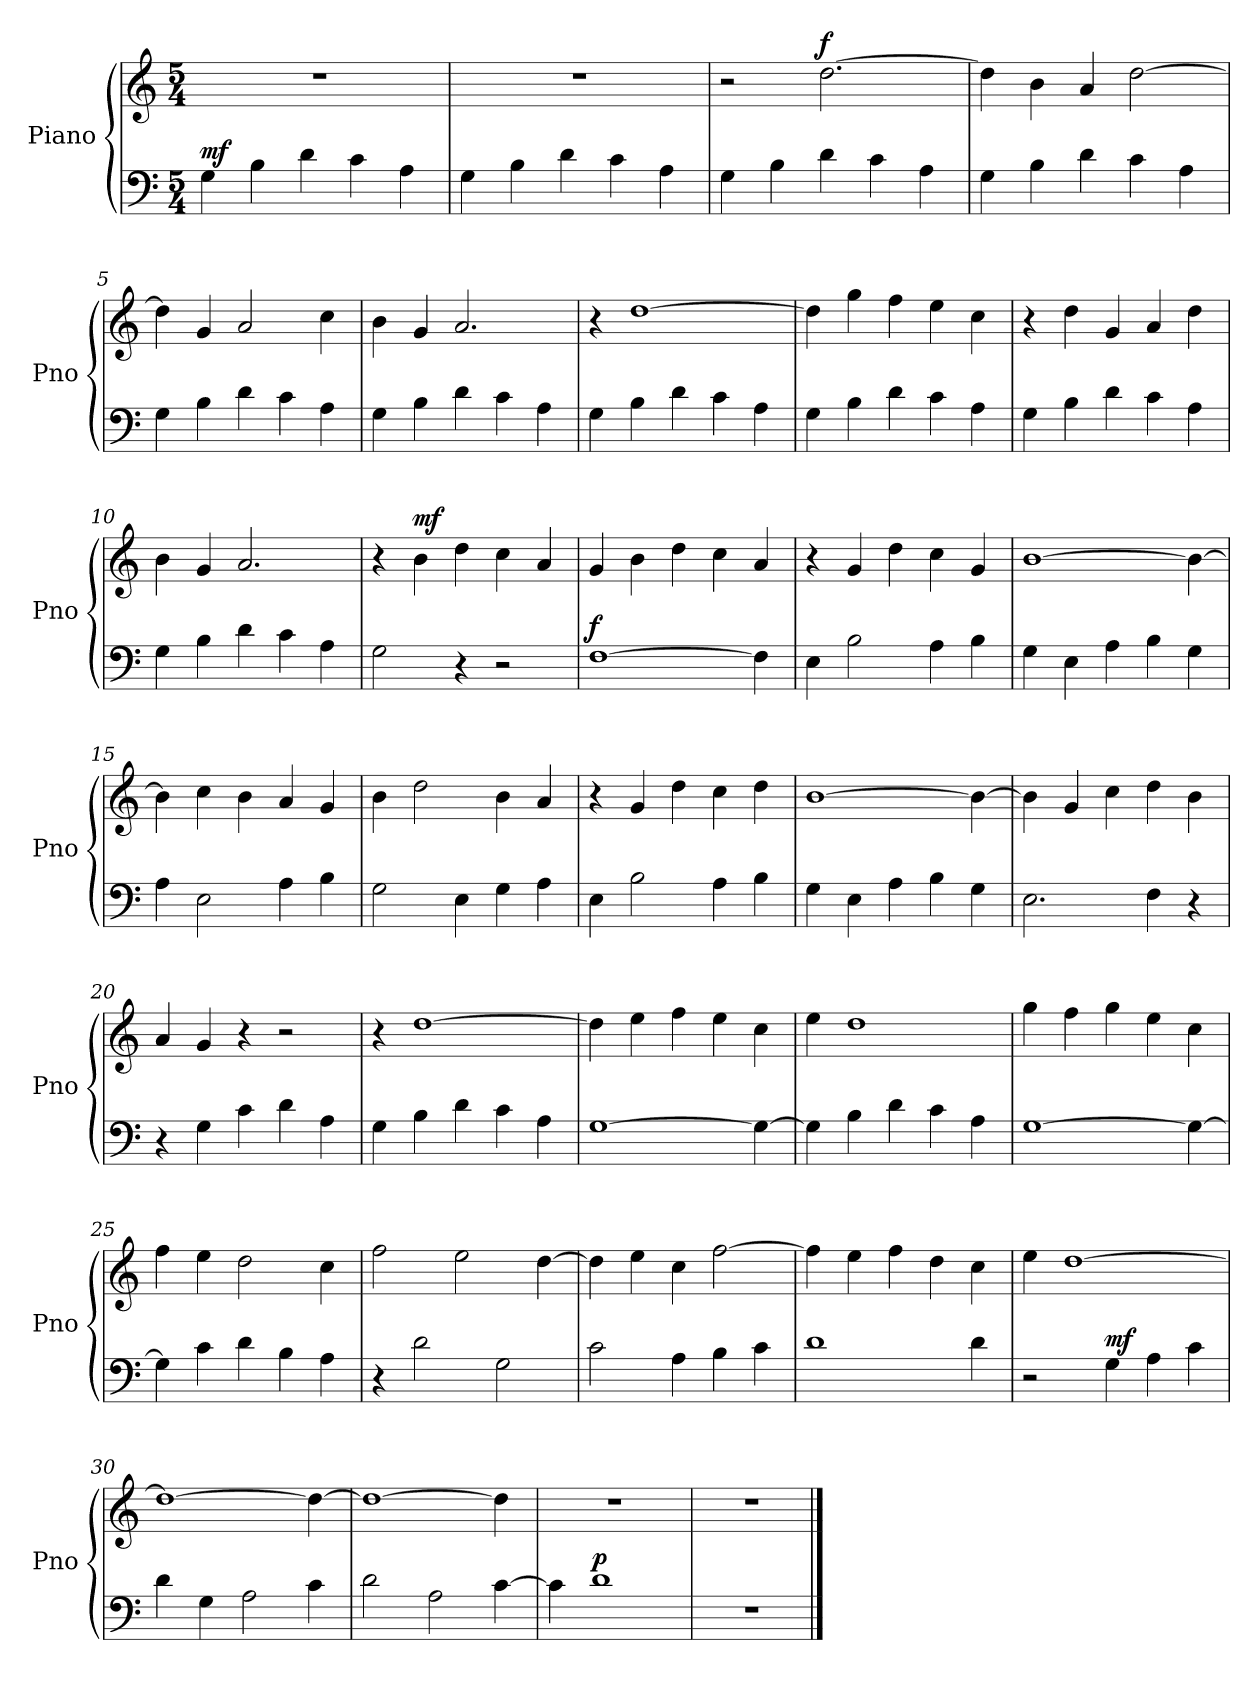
**kern	**dynam	**kern	**dynam
*part2	*part2	*part1	*part1
*staff2	*staff2	*staff1	*staff1
*I"Piano	*	*I"Piano	*
*I'Pno	*	*I'Pno	*
*clefF4	*	*clefG2	*
*k[]	*	*k[]	*
*M5/4	*	*M5/4	*
*MM184	*	*MM184	*
=1	=1	=1	=1
!	!LO:DY:a	!	!
4G\	mf	4%5r	.
4B\	.	.	.
4d\	.	.	.
4c\	.	.	.
4A\	.	.	.
=2	=2	=2	=2
4G\	.	4%5r	.
4B\	.	.	.
4d\	.	.	.
4c\	.	.	.
4A\	.	.	.
=3	=3	=3	=3
4G\	.	2r	.
4B\	.	.	.
!	!	!	!LO:DY:a
4d\	.	[2.dd\	f
4c\	.	.	.
4A\	.	.	.
=4	=4	=4	=4
4G\	.	4dd\]	.
4B\	.	4b\	.
4d\	.	4a/	.
4c\	.	[2dd\	.
4A\	.	.	.
=5	=5	=5	=5
4G\	.	4dd\]	.
4B\	.	4g/	.
4d\	.	2a/	.
4c\	.	.	.
4A\	.	4cc\	.
=6	=6	=6	=6
4G\	.	4b\	.
4B\	.	4g/	.
4d\	.	2.a/	.
4c\	.	.	.
4A\	.	.	.
!!LO:LB:g=z
=7	=7	=7	=7
4G\	.	4r	.
4B\	.	[1dd	.
4d\	.	.	.
4c\	.	.	.
4A\	.	.	.
=8	=8	=8	=8
4G\	.	4dd\]	.
4B\	.	4gg\	.
4d\	.	4ff\	.
4c\	.	4ee\	.
4A\	.	4cc\	.
=9	=9	=9	=9
4G\	.	4r	.
4B\	.	4dd\	.
4d\	.	4g/	.
4c\	.	4a/	.
4A\	.	4dd\	.
=10	=10	=10	=10
4G\	.	4b\	.
4B\	.	4g/	.
4d\	.	2.a/	.
4c\	.	.	.
4A\	.	.	.
=11	=11	=11	=11
2G\	.	4r	.
!	!	!	!LO:DY:a
.	.	4b\	mf
4r	.	4dd\	.
2r	.	4cc\	.
.	.	4a/	.
=12	=12	=12	=12
!	!LO:DY:a	!	!
[1F	f	4g/	.
.	.	4b\	.
.	.	4dd\	.
.	.	4cc\	.
4F\]	.	4a/	.
!!LO:LB:g=z
=13	=13	=13	=13
4E\	.	4r	.
2B\	.	4g/	.
.	.	4dd\	.
4A\	.	4cc\	.
4B\	.	4g/	.
=14	=14	=14	=14
4G\	.	[1b	.
4E\	.	.	.
4A\	.	.	.
4B\	.	.	.
4G\	.	4b\_	.
=15	=15	=15	=15
4A\	.	4b\]	.
2E\	.	4cc\	.
.	.	4b\	.
4A\	.	4a/	.
4B\	.	4g/	.
=16	=16	=16	=16
2G\	.	4b\	.
.	.	2dd\	.
4E\	.	.	.
4G\	.	4b\	.
4A\	.	4a/	.
=17	=17	=17	=17
4E\	.	4r	.
2B\	.	4g/	.
.	.	4dd\	.
4A\	.	4cc\	.
4B\	.	4dd\	.
=18	=18	=18	=18
4G\	.	[1b	.
4E\	.	.	.
4A\	.	.	.
4B\	.	.	.
4G\	.	4b\_	.
!!LO:LB:g=z
=19	=19	=19	=19
2.E\	.	4b\]	.
.	.	4g/	.
.	.	4cc\	.
4F\	.	4dd\	.
4r	.	4b\	.
=20	=20	=20	=20
4r	.	4a/	.
4G\	.	4g/	.
4c\	.	4r	.
4d\	.	2r	.
4A\	.	.	.
=21	=21	=21	=21
4G\	.	4r	.
4B\	.	[1dd	.
4d\	.	.	.
4c\	.	.	.
4A\	.	.	.
=22	=22	=22	=22
[1G	.	4dd\]	.
.	.	4ee\	.
.	.	4ff\	.
.	.	4ee\	.
4G\_	.	4cc\	.
=23	=23	=23	=23
4G\]	.	4ee\	.
4B\	.	1dd	.
4d\	.	.	.
4c\	.	.	.
4A\	.	.	.
=24	=24	=24	=24
[1G	.	4gg\	.
.	.	4ff\	.
.	.	4gg\	.
.	.	4ee\	.
4G\_	.	4cc\	.
=25	=25	=25	=25
4G\]	.	4ff\	.
4c\	.	4ee\	.
4d\	.	2dd\	.
4B\	.	.	.
4A\	.	4cc\	.
!!LO:LB:g=z
=26	=26	=26	=26
4r	.	2ff\	.
2d\	.	.	.
.	.	2ee\	.
2G\	.	.	.
.	.	[4dd\	.
=27	=27	=27	=27
2c\	.	4dd\]	.
.	.	4ee\	.
4A\	.	4cc\	.
4B\	.	[2ff\	.
4c\	.	.	.
=28	=28	=28	=28
1d	.	4ff\]	.
.	.	4ee\	.
.	.	4ff\	.
.	.	4dd\	.
4d\	.	4cc\	.
=29	=29	=29	=29
2r	.	4ee\	.
.	.	[1dd	.
!	!LO:DY:a	!	!
4G\	mf	.	.
4A\	.	.	.
4c\	.	.	.
=30	=30	=30	=30
4d\	.	1dd_	.
4G\	.	.	.
2A\	.	.	.
4c\	.	4dd\_	.
=31	=31	=31	=31
2d\	.	1dd_	.
2A\	.	.	.
[4c\	.	4dd\]	.
=32	=32	=32	=32
4c\]	.	4%5r	.
!	!LO:DY:a	!	!
1d	p	.	.
=33	=33	=33	=33
4%5r	.	4%5r	.
==	==	==	==
*-	*-	*-	*-
